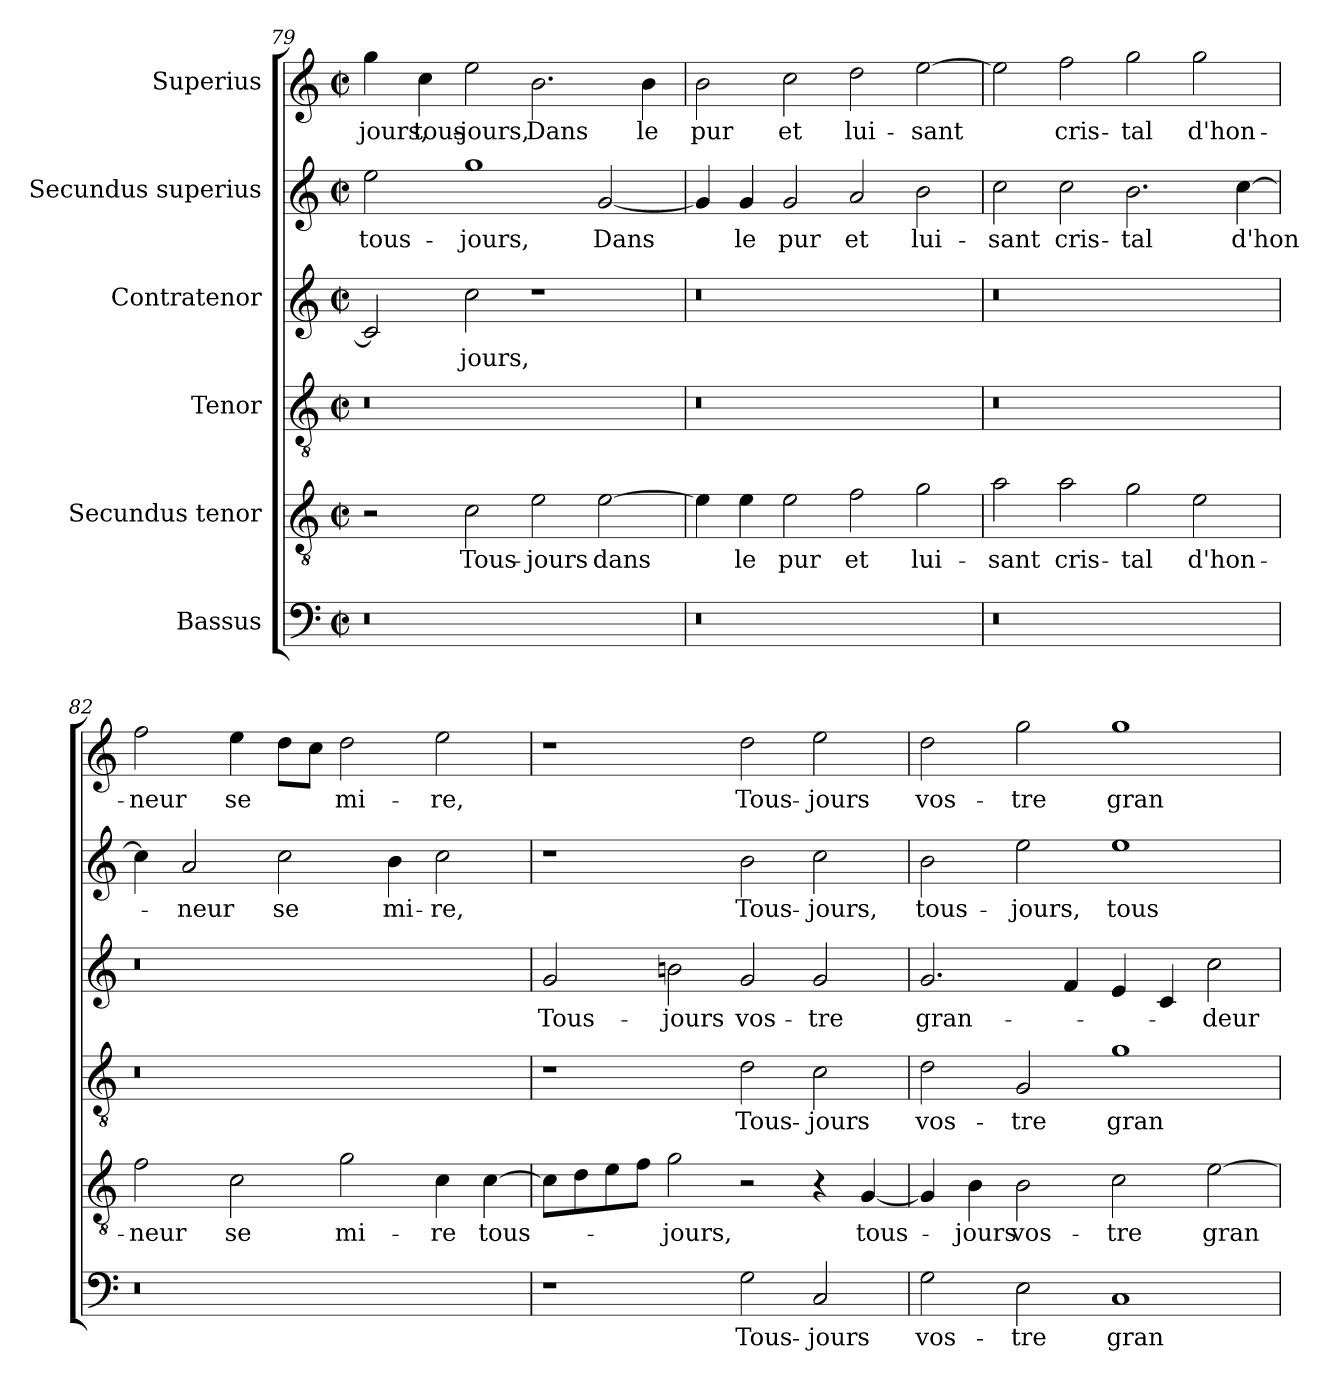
**kern	**text	**kern	**text	**kern	**text	**kern	**text	**kern	**text	**kern	**text
*part6	*part6	*part5	*part5	*part4	*part4	*part3	*part3	*part2	*part2	*part1	*part1
*staff6	*staff6	*staff5	*staff5	*staff4	*staff4	*staff3	*staff3	*staff2	*staff2	*staff1	*staff1
*I"Bassus	*	*I"Secundus tenor	*	*I"Tenor	*	*I"Contratenor	*	*I"Secundus superius	*	*I"Superius	*
*clefF4	*	*clefGv2	*	*clefGv2	*	*clefG2	*	*clefG2	*	*clefG2	*
*k[]	*	*k[]	*	*k[]	*	*k[]	*	*k[]	*	*k[]	*
*C:	*	*C:	*	*C:	*	*C:	*	*C:	*	*C:	*
*M2/2	*	*M2/2	*	*M2/2	*	*M2/2	*	*M2/2	*	*M2/2	*
*met(c|)	*	*met(c|)	*	*met(c|)	*	*met(c|)	*	*met(c|)	*	*met(c|)	*
=79	=79	=79	=79	=79	=79	=79	=79	=79	=79	=79	=79
!LO:N:vis=0	!	!	!	!LO:N:vis=0	!	!	!	!	!	!	!
1r	.	2r	.	1r	.	2c/]	.	2ee\	tous-	4gg\	-jours,
.	.	.	.	.	.	.	.	.	.	4cc\	tous-
.	.	2c\	Tous-	.	.	2cc\	-jours,	1gg\	-jours,	2ee\	-jours,
1ryy	.	2e\	-jours	1ryy	.	1r	.	.	.	2.b\	Dans
.	.	[2e\	dans	.	.	.	.	[2g/	Dans	.	.
.	.	.	.	.	.	.	.	.	.	4b\	le
=80	=80	=80	=80	=80	=80	=80	=80	=80	=80	=80	=80
!LO:N:vis=0	!	!	!	!LO:N:vis=0	!	!LO:N:vis=0	!	!	!	!	!
1r	.	4e\]	.	1r	.	1r	.	4g/]	.	2b\	pur
.	.	4e\	le	.	.	.	.	4g/	le	.	.
.	.	2e\	pur	.	.	.	.	2g/	pur	2cc\	et
1ryy	.	2f\	et	1ryy	.	1ryy	.	2a/	et	2dd\	lui-
.	.	2g\	lui-	.	.	.	.	2b\	lui-	[2ee\	-sant
=81	=81	=81	=81	=81	=81	=81	=81	=81	=81	=81	=81
!LO:N:vis=0	!	!	!	!LO:N:vis=0	!	!LO:N:vis=0	!	!	!	!	!
1r	.	2a\	-sant	1r	.	1r	.	2cc\	-sant	2ee\]	.
.	.	2a\	cris-	.	.	.	.	2cc\	cris-	2ff\	cris-
1ryy	.	2g\	-tal	1ryy	.	1ryy	.	2.b\	-tal	2gg\	-tal
.	.	2e\	d'hon-	.	.	.	.	.	.	2gg\	d'hon-
.	.	.	.	.	.	.	.	[4cc\	d'hon-	.	.
!!LO:PB:g=z
=82	=82	=82	=82	=82	=82	=82	=82	=82	=82	=82	=82
!LO:N:vis=0	!	!	!	!LO:N:vis=0	!	!LO:N:vis=0	!	!	!	!	!
1r	.	2f\	-neur	1r	.	1r	.	4cc\]	.	2ff\	-neur
.	.	.	.	.	.	.	.	2a/	-neur	.	.
.	.	2c\	se	.	.	.	.	.	.	4ee\	se
.	.	.	.	.	.	.	.	2cc\	se	8dd\L	.
.	.	.	.	.	.	.	.	.	.	8cc\J	.
1ryy	.	2g\	mi-	1ryy	.	1ryy	.	.	.	2dd\	mi-
.	.	.	.	.	.	.	.	4b\	mi-	.	.
.	.	4c\	-re	.	.	.	.	2cc\	-re,	2ee\	-re,
.	.	[4c\	tous-	.	.	.	.	.	.	.	.
=83	=83	=83	=83	=83	=83	=83	=83	=83	=83	=83	=83
1r	.	8c\L]	.	1r	.	2g/	Tous-	1r	.	1r	.
.	.	8d\	.	.	.	.	.	.	.	.	.
.	.	8e\	.	.	.	.	.	.	.	.	.
.	.	8f\J	.	.	.	.	.	.	.	.	.
.	.	2g\	-jours,	.	.	2bn\	-jours	.	.	.	.
2G\	Tous-	2r	.	2d\	Tous-	2g/	vos-	2b\	Tous-	2dd\	Tous-
2C/	-jours	4r	.	2c\	-jours	2g/	-tre	2cc\	-jours,	2ee\	-jours
.	.	[4G/	tous-	.	.	.	.	.	.	.	.
=84	=84	=84	=84	=84	=84	=84	=84	=84	=84	=84	=84
2G\	vos-	4G/]	.	2d\	vos-	2.g/	gran-	2b\	tous-	2dd\	vos-
.	.	4B\	-jours	.	.	.	.	.	.	.	.
2E\	-tre	2B\	vos-	2G/	-tre	.	.	2ee\	-jours,	2gg\	-tre
.	.	.	.	.	.	4f/	.	.	.	.	.
1C/	gran-	2c\	-tre	1g\	gran-	4e/	.	1ee\	tous-	1gg\	gran-
.	.	.	.	.	.	4c/	.	.	.	.	.
.	.	[2e\	gran-	.	.	2cc\	-deur	.	.	.	.
=	=	=	=	=	=	=	=	=	=	=	=
*-	*-	*-	*-	*-	*-	*-	*-	*-	*-	*-	*-
